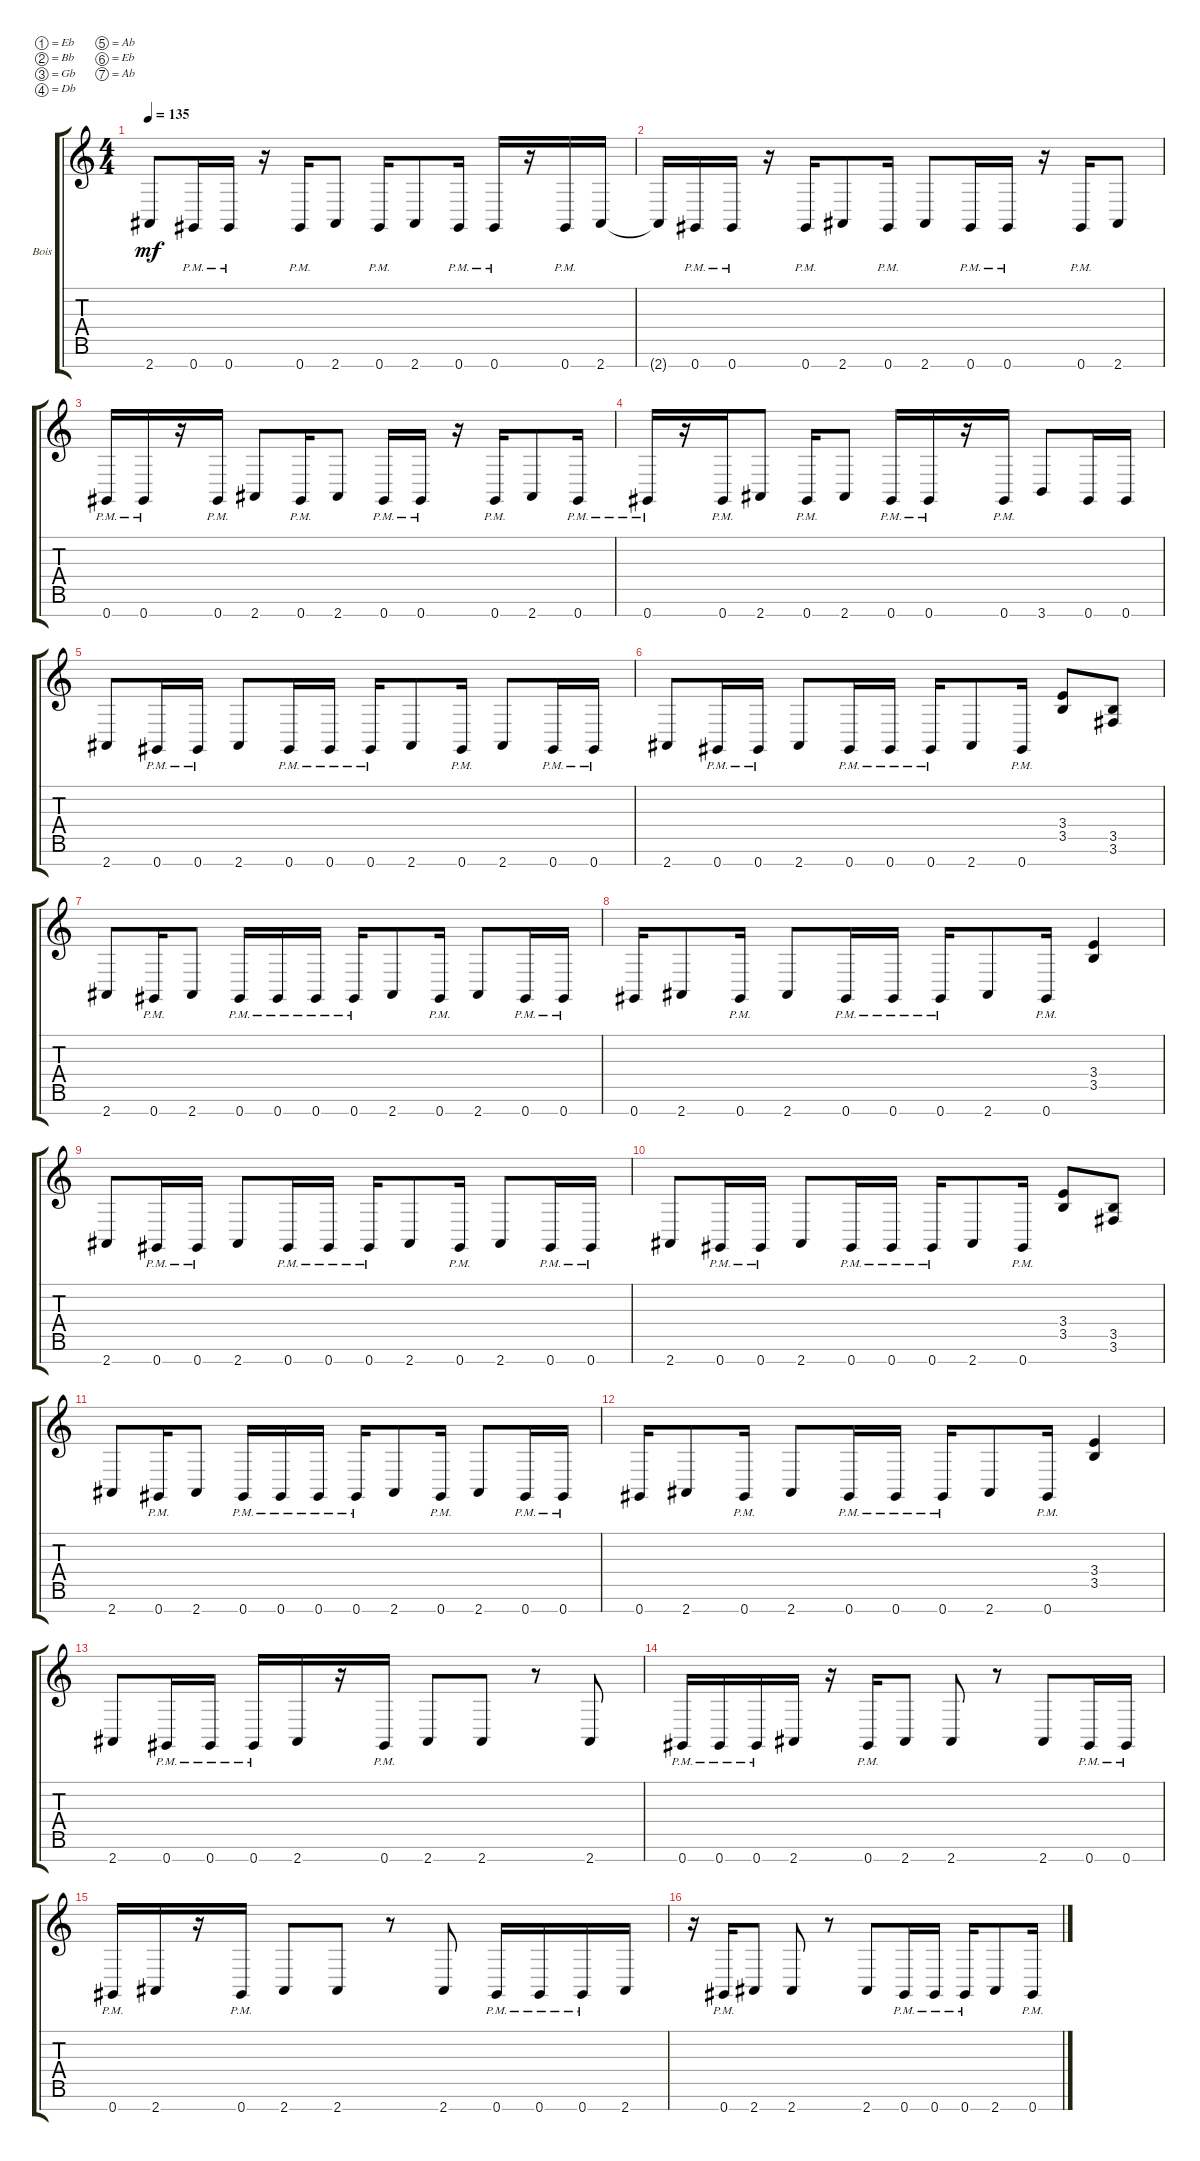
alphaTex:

\defaultSystemsLayout 4
\bracketExtendMode groupsimilarinstruments
\multiBarRest
\firstSystemTrackNameOrientation horizontal
\otherSystemsTrackNameOrientation horizontal
\track ("Alex Bois" "Bois") {instrument distortionguitar}
\staff {score tabs}
\tuning (Eb4 Bb3 Gb3 Db3 Ab2 Eb2 Ab1)
\ts (4 4)
\tempo 135
\clef g2
\ks c
2.7.8{dy mf} 0.7{pm}.16 0.7{pm}.16 r.16 0.7{pm}.16 2.7.8 0.7{pm}.16 2.7.8 0.7{pm}.16 0.7{pm}.16 r.16 0.7{pm}.16 2.7.16 |
2.7{t}.16 0.7{pm}.16 0.7{pm}.16 r.16 0.7{pm}.16 2.7.8 0.7{pm}.16 2.7.8 0.7{pm}.16 0.7{pm}.16 r.16 0.7{pm}.16 2.7.8 |
0.7{pm}.16 0.7{pm}.16 r.16 0.7{pm}.16 2.7.8 0.7{pm}.16 2.7.8 0.7{pm}.16 0.7{pm}.16 r.16 0.7{pm}.16 2.7.8 0.7{pm}.16 |
0.7{pm}.16 r.16 0.7{pm}.16 2.7.8 0.7{pm}.16 2.7.8 0.7{pm}.16 0.7{pm}.16 r.16 0.7{pm}.16 3.7.8 0.7.16 0.7.16 |
2.7.8 0.7{pm}.16 0.7{pm}.16 2.7.8 0.7{pm}.16 0.7{pm}.16 0.7{pm}.16 2.7.8 0.7{pm}.16 2.7.8 0.7{pm}.16 0.7{pm}.16 |
2.7.8 0.7{pm}.16 0.7{pm}.16 2.7.8 0.7{pm}.16 0.7{pm}.16 0.7{pm}.16 2.7.8 0.7{pm}.16 (3.4 3.5).8 (3.5 3.6).8 |
2.7.8 0.7{pm}.16 2.7.8 0.7{pm}.16 0.7{pm}.16 0.7{pm}.16 0.7{pm}.16 2.7.8 0.7{pm}.16 2.7.8 0.7{pm}.16 0.7{pm}.16 |
0.7.16 2.7.8 0.7{pm}.16 2.7.8 0.7{pm}.16 0.7{pm}.16 0.7{pm}.16 2.7.8 0.7{pm}.16 (3.5 3.4).4 |
2.7.8 0.7{pm}.16 0.7{pm}.16 2.7.8 0.7{pm}.16 0.7{pm}.16 0.7{pm}.16 2.7.8 0.7{pm}.16 2.7.8 0.7{pm}.16 0.7{pm}.16 |
2.7.8 0.7{pm}.16 0.7{pm}.16 2.7.8 0.7{pm}.16 0.7{pm}.16 0.7{pm}.16 2.7.8 0.7{pm}.16 (3.4 3.5).8 (3.5 3.6).8 |
2.7.8 0.7{pm}.16 2.7.8 0.7{pm}.16 0.7{pm}.16 0.7{pm}.16 0.7{pm}.16 2.7.8 0.7{pm}.16 2.7.8 0.7{pm}.16 0.7{pm}.16 |
0.7.16 2.7.8 0.7{pm}.16 2.7.8 0.7{pm}.16 0.7{pm}.16 0.7{pm}.16 2.7.8 0.7{pm}.16 (3.5 3.4).4 |
2.7.8 0.7{pm}.16 0.7{pm}.16 0.7{pm}.16 2.7.16 r.16 0.7{pm}.16 2.7.8 2.7.8 r.8 2.7.8 |
0.7{pm}.16 0.7{pm}.16 0.7{pm}.16 2.7.16 r.16 0.7{pm}.16 2.7.8 2.7.8 r.8 2.7.8 0.7{pm}.16 0.7{pm}.16 |
0.7{pm}.16 2.7.16 r.16 0.7{pm}.16 2.7.8 2.7.8 r.8 2.7.8 0.7{pm}.16 0.7{pm}.16 0.7{pm}.16 2.7.16 |
r.16 0.7{pm}.16 2.7.8 2.7.8 r.8 2.7.8 0.7{pm}.16 0.7{pm}.16 0.7{pm}.16 2.7.8 0.7{pm}.16
